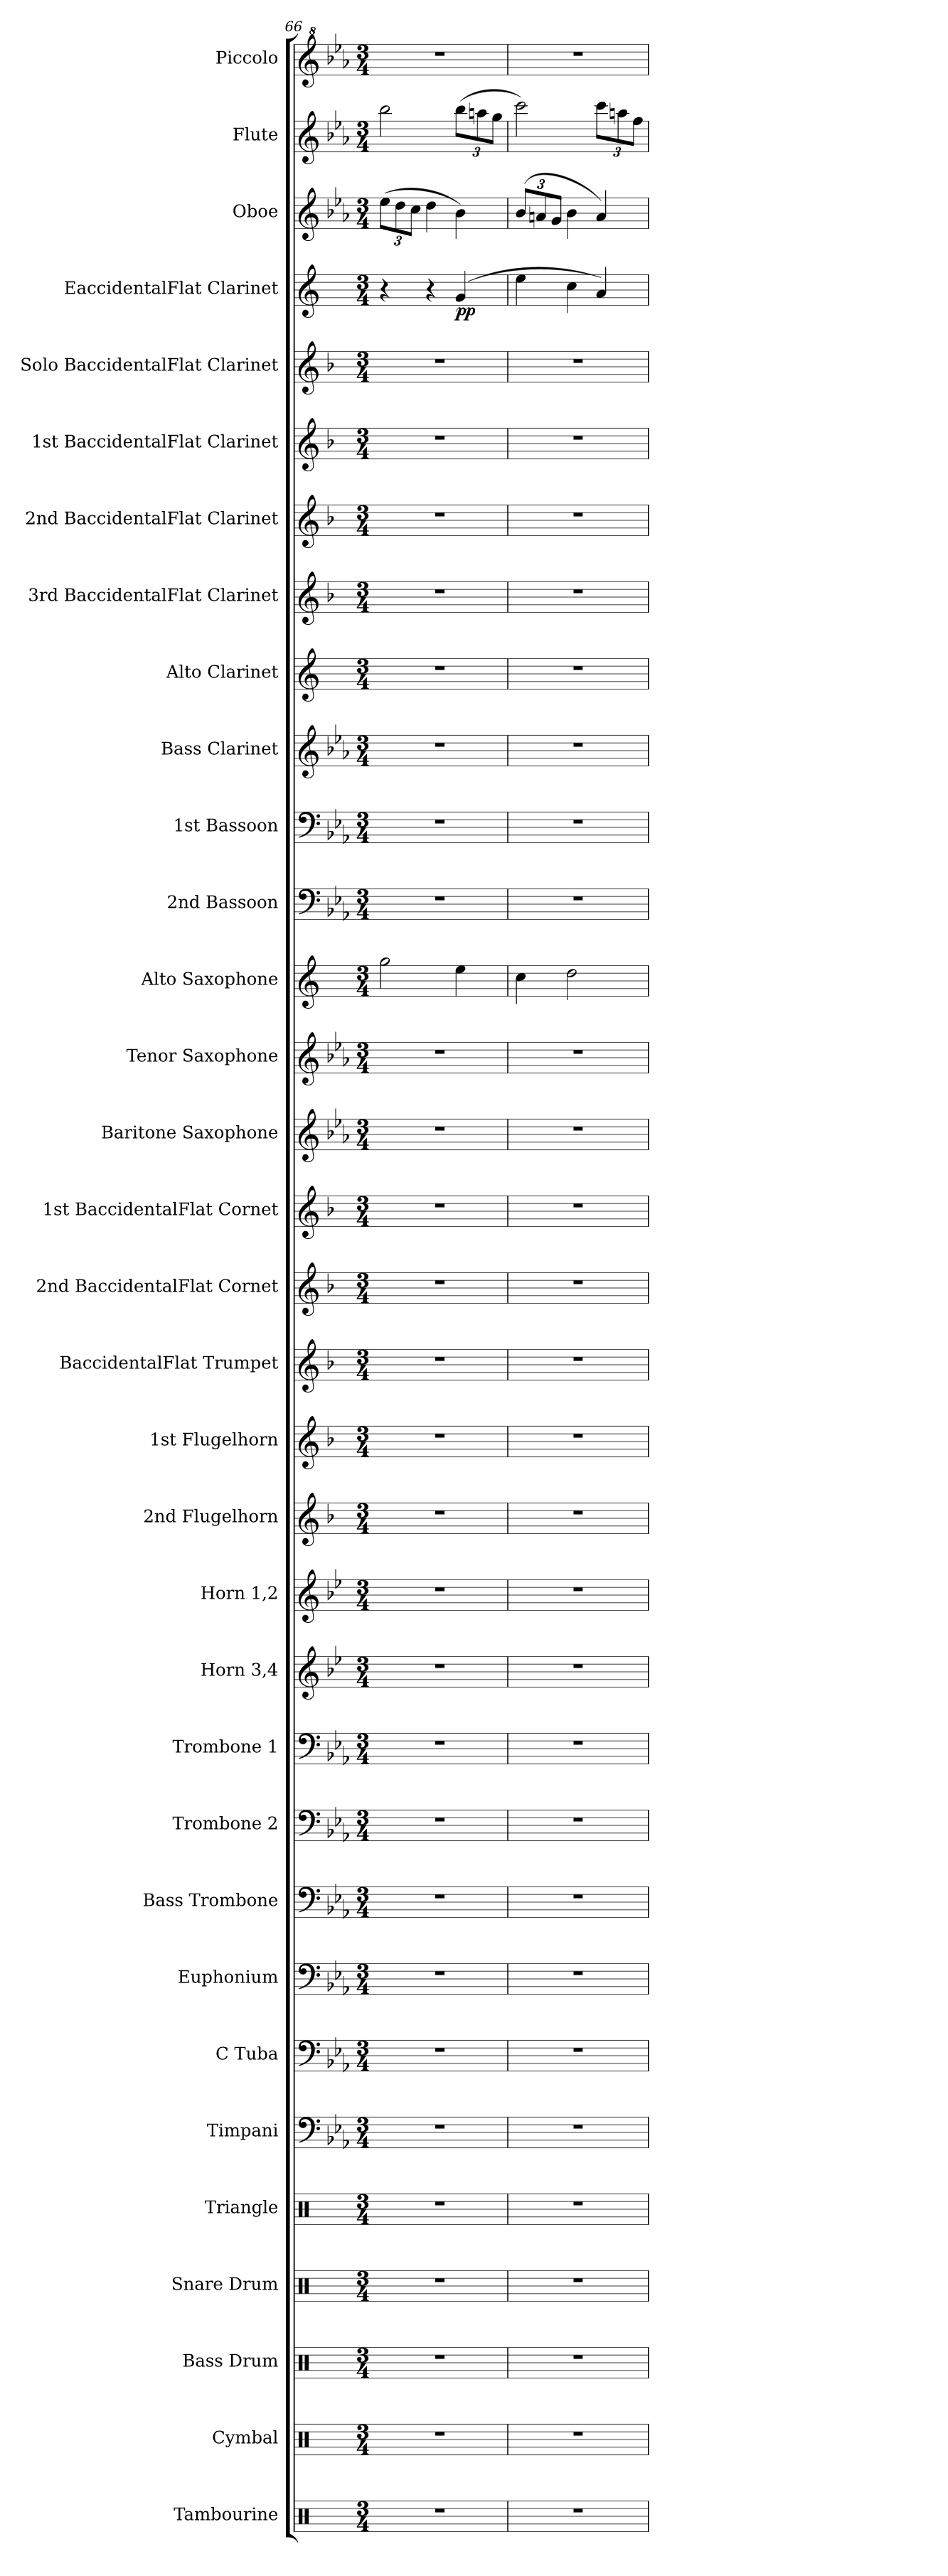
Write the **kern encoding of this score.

**kern	**kern	**kern	**kern	**kern	**kern	**kern	**kern	**kern	**kern	**kern	**kern	**kern	**kern	**kern	**kern	**kern	**kern	**kern	**kern	**kern	**kern	**kern	**kern	**kern	**kern	**kern	**kern	**kern	**kern	**dynam	**kern	**kern	**kern
*part33	*part32	*part31	*part30	*part29	*part28	*part27	*part26	*part25	*part24	*part23	*part22	*part21	*part20	*part19	*part18	*part17	*part16	*part15	*part14	*part13	*part12	*part11	*part10	*part9	*part8	*part7	*part6	*part5	*part4	*part4	*part3	*part2	*part1
*staff33	*staff32	*staff31	*staff30	*staff29	*staff28	*staff27	*staff26	*staff25	*staff24	*staff23	*staff22	*staff21	*staff20	*staff19	*staff18	*staff17	*staff16	*staff15	*staff14	*staff13	*staff12	*staff11	*staff10	*staff9	*staff8	*staff7	*staff6	*staff5	*staff4	*staff4	*staff3	*staff2	*staff1
*I"Tambourine	*I"Cymbal	*I"Bass Drum	*I"Snare Drum	*I"Triangle	*I"Timpani	*I"C Tuba	*I"Euphonium	*I"Bass Trombone	*I"Trombone 2	*I"Trombone 1	*I"Horn 3,4	*I"Horn 1,2	*I"2nd Flugelhorn	*I"1st Flugelhorn	*I"BaccidentalFlat Trumpet	*I"2nd BaccidentalFlat Cornet	*I"1st BaccidentalFlat Cornet	*I"Baritone Saxophone	*I"Tenor Saxophone	*I"Alto Saxophone	*I"2nd Bassoon	*I"1st Bassoon	*I"Bass Clarinet	*I"Alto Clarinet	*I"3rd BaccidentalFlat Clarinet	*I"2nd BaccidentalFlat Clarinet	*I"1st BaccidentalFlat Clarinet	*I"Solo BaccidentalFlat Clarinet	*I"EaccidentalFlat Clarinet	*	*I"Oboe	*I"Flute	*I"Piccolo
*I'Tamb.	*I'Cym.	*I'B. Dr.	*I'Sn. Dr.	*I'Trgl.	*I'Timp.	*I'C Tu.	*I'Eu.	*I'B. Trb.	*I'Trb. 2	*I'Trb. 1	*I'Hn. 3,4	*I'Hn. 1,2	*I'2nd Flghn.	*I'1st Flghn.	*I'BaccidentalFlat Tpt.	*I'2nd BaccidentalFlat Cnt.	*I'1st BaccidentalFlat Cnt.	*I'Bar. Sax.	*I'T. Sax.	*I'A. Sax.	*I'2nd Bsn.	*I'1st Bsn.	*I'B. Cl.	*I'A. Cl.	*I'3rd BaccidentalFlat Cl.	*I'2nd BaccidentalFlat Cl.	*I'1st BaccidentalFlat Cl.	*I'Solo BaccidentalFlat Cl.	*I'EaccidentalFlat Cl.	*	*I'Ob.	*I'Fl.	*I'Picc.
*clefX	*clefX	*clefX	*clefX	*clefX	*clefF4	*clefF4	*clefF4	*clefF4	*clefF4	*clefF4	*clefG2	*clefG2	*clefG2	*clefG2	*clefG2	*clefG2	*clefG2	*clefG2	*clefG2	*clefG2	*clefF4	*clefF4	*clefG2	*clefG2	*clefG2	*clefG2	*clefG2	*clefG2	*clefG2	*	*clefG2	*clefG2	*clefG^2
*	*	*	*	*	*	*	*	*	*	*	*ITrd4c7	*ITrd4c7	*ITrd1c2	*ITrd1c2	*ITrd1c2	*ITrd1c2	*ITrd1c2	*ITrd12c21	*ITrd8c14	*ITrd5c9	*	*	*ITrd8c14	*ITrd5c9	*ITrd1c2	*ITrd1c2	*ITrd1c2	*ITrd1c2	*ITrd-2c-3	*	*	*	*ITrd-7c-12
*k[]	*k[]	*k[]	*k[]	*k[]	*k[b-e-a-]	*k[b-e-a-]	*k[b-e-a-]	*k[b-e-a-]	*k[b-e-a-]	*k[b-e-a-]	*k[b-e-a-]	*k[b-e-a-]	*k[b-e-a-]	*k[b-e-a-]	*k[b-e-a-]	*k[b-e-a-]	*k[b-e-a-]	*k[b-e-a-]	*k[b-e-a-]	*k[b-e-a-]	*k[b-e-a-]	*k[b-e-a-]	*k[b-e-a-]	*k[b-e-a-]	*k[b-e-a-]	*k[b-e-a-]	*k[b-e-a-]	*k[b-e-a-]	*k[b-e-a-]	*	*k[b-e-a-]	*k[b-e-a-]	*k[b-e-a-]
*M3/4	*M3/4	*M3/4	*M3/4	*M3/4	*M3/4	*M3/4	*M3/4	*M3/4	*M3/4	*M3/4	*M3/4	*M3/4	*M3/4	*M3/4	*M3/4	*M3/4	*M3/4	*M3/4	*M3/4	*M3/4	*M3/4	*M3/4	*M3/4	*M3/4	*M3/4	*M3/4	*M3/4	*M3/4	*M3/4	*	*M3/4	*M3/4	*M3/4
*	*	*	*	*	*	*	*	*	*	*	*	*	*	*	*	*	*	*	*	*	*	*	*	*	*	*	*	*	*	*	*Xbrackettup	*	*
=66	=66	=66	=66	=66	=66	=66	=66	=66	=66	=66	=66	=66	=66	=66	=66	=66	=66	=66	=66	=66	=66	=66	=66	=66	=66	=66	=66	=66	=66	=66	=66	=66	=66
2.r	2.r	2.r	2.r	2.r	2.r	2.r	2.r	2.r	2.r	2.r	2.r	2.r	2.r	2.r	2.r	2.r	2.r	2.r	2.r	2b-\	2.r	2.r	2.r	2.r	2.r	2.r	2.r	2.r	4r	.	(12ee-\L	2bb-\	2.r
.	.	.	.	.	.	.	.	.	.	.	.	.	.	.	.	.	.	.	.	.	.	.	.	.	.	.	.	.	.	.	12dd\	.	.
.	.	.	.	.	.	.	.	.	.	.	.	.	.	.	.	.	.	.	.	.	.	.	.	.	.	.	.	.	.	.	12cc\J	.	.
.	.	.	.	.	.	.	.	.	.	.	.	.	.	.	.	.	.	.	.	.	.	.	.	.	.	.	.	.	4r	.	4dd\	.	.
*	*	*	*	*	*	*	*	*	*	*	*	*	*	*	*	*	*	*	*	*	*	*	*	*	*	*	*	*	*	*	*	*Xbrackettup	*
!	!	!	!	!	!	!	!	!	!	!	!	!	!	!	!	!	!	!	!	!	!	!	!	!	!	!	!	!	!	!LO:DY:b	!	!	!
.	.	.	.	.	.	.	.	.	.	.	.	.	.	.	.	.	.	.	.	4g\	.	.	.	.	.	.	.	.	(>4b-/	pp	4b-\)	(12bb-\L	.
.	.	.	.	.	.	.	.	.	.	.	.	.	.	.	.	.	.	.	.	.	.	.	.	.	.	.	.	.	.	.	.	12aan\	.
.	.	.	.	.	.	.	.	.	.	.	.	.	.	.	.	.	.	.	.	.	.	.	.	.	.	.	.	.	.	.	.	12gg\J	.
=67	=67	=67	=67	=67	=67	=67	=67	=67	=67	=67	=67	=67	=67	=67	=67	=67	=67	=67	=67	=67	=67	=67	=67	=67	=67	=67	=67	=67	=67	=67	=67	=67	=67
2.r	2.r	2.r	2.r	2.r	2.r	2.r	2.r	2.r	2.r	2.r	2.r	2.r	2.r	2.r	2.r	2.r	2.r	2.r	2.r	4e-\	2.r	2.r	2.r	2.r	2.r	2.r	2.r	2.r	4gg\	.	(12b-/L	2ccc\)	2.r
.	.	.	.	.	.	.	.	.	.	.	.	.	.	.	.	.	.	.	.	.	.	.	.	.	.	.	.	.	.	.	12an/	.	.
.	.	.	.	.	.	.	.	.	.	.	.	.	.	.	.	.	.	.	.	.	.	.	.	.	.	.	.	.	.	.	12g/J	.	.
.	.	.	.	.	.	.	.	.	.	.	.	.	.	.	.	.	.	.	.	2f\	.	.	.	.	.	.	.	.	4ee-\	.	4b-\	.	.
.	.	.	.	.	.	.	.	.	.	.	.	.	.	.	.	.	.	.	.	.	.	.	.	.	.	.	.	.	4cc/)	.	4a/)	12ccc\L	.
.	.	.	.	.	.	.	.	.	.	.	.	.	.	.	.	.	.	.	.	.	.	.	.	.	.	.	.	.	.	.	.	12aan\	.
.	.	.	.	.	.	.	.	.	.	.	.	.	.	.	.	.	.	.	.	.	.	.	.	.	.	.	.	.	.	.	.	12ff\J	.
=	=	=	=	=	=	=	=	=	=	=	=	=	=	=	=	=	=	=	=	=	=	=	=	=	=	=	=	=	=	=	=	=	=
*-	*-	*-	*-	*-	*-	*-	*-	*-	*-	*-	*-	*-	*-	*-	*-	*-	*-	*-	*-	*-	*-	*-	*-	*-	*-	*-	*-	*-	*-	*-	*-	*-	*-
